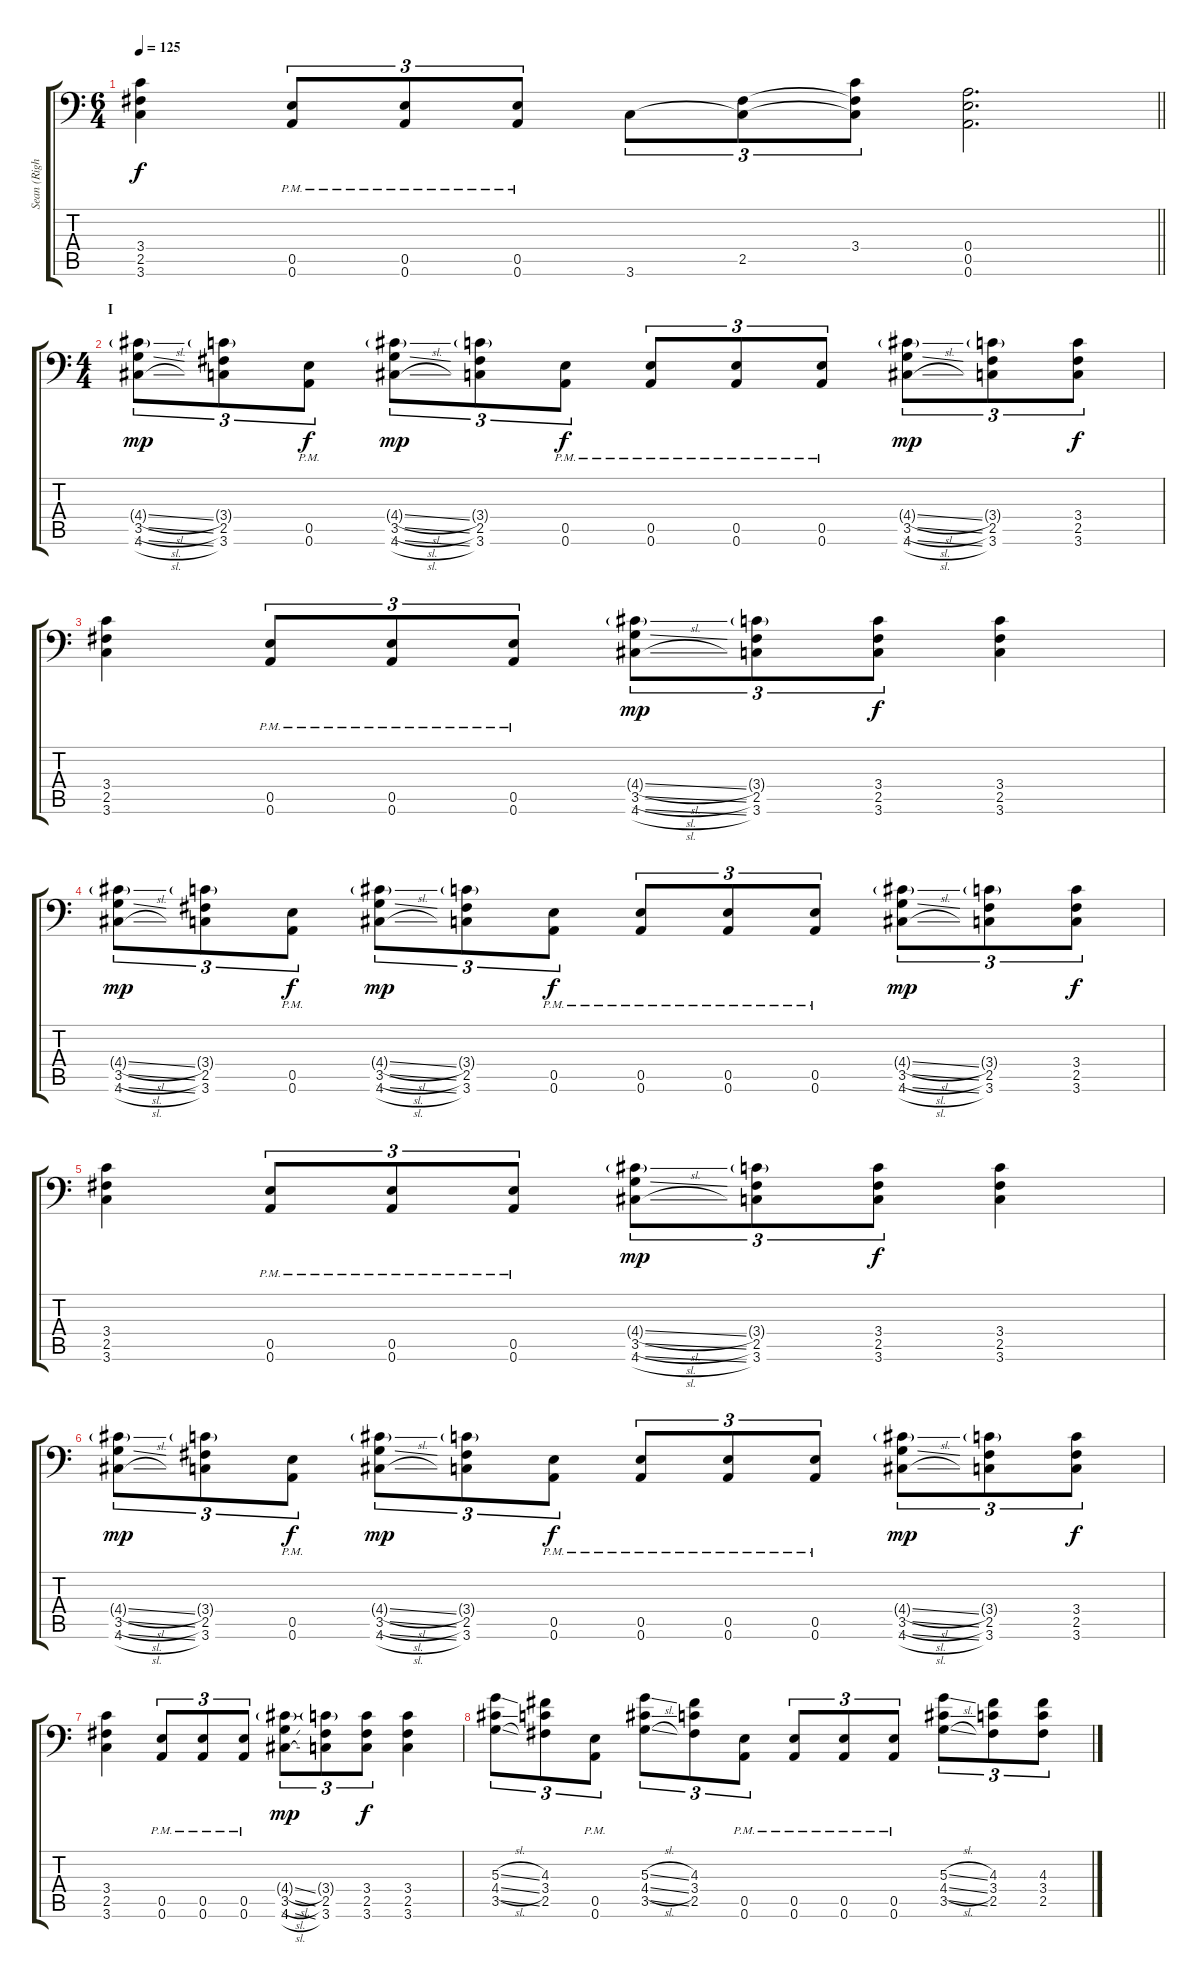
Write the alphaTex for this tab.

\track ("Sean (Right)" "Sean (Righ") {instrument distortionguitar}
\staff {score tabs}
\tuning (B3 Gb3 D3 A2 E2 A1) {hide}
\ts (6 4)
\tempo 125
\clef f4
\barLineRight lightlight
\ks c
(3.4 2.5 3.6).4{dy f} (0.5{pm} 0.6{pm}).8{tu (3 2)} (0.5{pm} 0.6{pm}).8{tu (3 2)} (0.5{pm} 0.6{pm}).8{tu (3 2)} 3.6.8{tu (3 2)} (2.5 3.6{t}).8{tu (3 2)} (3.4 2.5{t} 3.6{t}).8{tu (3 2)} (0.4 0.5 0.6).2{d} |
\ts (4 4)
\section ("" "I")
(4.4{sl g} 3.5{sl} 4.6{sl}).8{tu (3 2) dy mp} (3.4{g} 2.5 3.6).8{tu (3 2)} (0.5{pm} 0.6{pm}).8{tu (3 2) dy f} (4.4{sl g} 3.5{sl} 4.6{sl}).8{tu (3 2) dy mp} (3.4{g} 2.5 3.6).8{tu (3 2)} (0.5{pm} 0.6{pm}).8{tu (3 2) dy f} (0.5{pm} 0.6{pm}).8{tu (3 2)} (0.5{pm} 0.6{pm}).8{tu (3 2)} (0.5{pm} 0.6{pm}).8{tu (3 2)} (4.4{sl g} 3.5{sl} 4.6{sl}).8{tu (3 2) dy mp} (3.4{g} 2.5 3.6).8{tu (3 2)} (3.4 2.5 3.6).8{tu (3 2) dy f} |
(3.4 2.5 3.6).4 (0.5{pm} 0.6{pm}).8{tu (3 2)} (0.5{pm} 0.6{pm}).8{tu (3 2)} (0.5{pm} 0.6{pm}).8{tu (3 2)} (4.4{sl g} 3.5{sl} 4.6{sl}).8{tu (3 2) dy mp} (3.4{g} 2.5 3.6).8{tu (3 2)} (3.4 2.5 3.6).8{tu (3 2) dy f} (3.4 2.5 3.6).4 |
(4.4{sl g} 3.5{sl} 4.6{sl}).8{tu (3 2) dy mp} (3.4{g} 2.5 3.6).8{tu (3 2)} (0.5{pm} 0.6{pm}).8{tu (3 2) dy f} (4.4{sl g} 3.5{sl} 4.6{sl}).8{tu (3 2) dy mp} (3.4{g} 2.5 3.6).8{tu (3 2)} (0.5{pm} 0.6{pm}).8{tu (3 2) dy f} (0.5{pm} 0.6{pm}).8{tu (3 2)} (0.5{pm} 0.6{pm}).8{tu (3 2)} (0.5{pm} 0.6{pm}).8{tu (3 2)} (4.4{sl g} 3.5{sl} 4.6{sl}).8{tu (3 2) dy mp} (3.4{g} 2.5 3.6).8{tu (3 2)} (3.4 2.5 3.6).8{tu (3 2) dy f} |
(3.4 2.5 3.6).4 (0.5{pm} 0.6{pm}).8{tu (3 2)} (0.5{pm} 0.6{pm}).8{tu (3 2)} (0.5{pm} 0.6{pm}).8{tu (3 2)} (4.4{sl g} 3.5{sl} 4.6{sl}).8{tu (3 2) dy mp} (3.4{g} 2.5 3.6).8{tu (3 2)} (3.4 2.5 3.6).8{tu (3 2) dy f} (3.4 2.5 3.6).4 |
(4.4{sl g} 3.5{sl} 4.6{sl}).8{tu (3 2) dy mp} (3.4{g} 2.5 3.6).8{tu (3 2)} (0.5{pm} 0.6{pm}).8{tu (3 2) dy f} (4.4{sl g} 3.5{sl} 4.6{sl}).8{tu (3 2) dy mp} (3.4{g} 2.5 3.6).8{tu (3 2)} (0.5{pm} 0.6{pm}).8{tu (3 2) dy f} (0.5{pm} 0.6{pm}).8{tu (3 2)} (0.5{pm} 0.6{pm}).8{tu (3 2)} (0.5{pm} 0.6{pm}).8{tu (3 2)} (4.4{sl g} 3.5{sl} 4.6{sl}).8{tu (3 2) dy mp} (3.4{g} 2.5 3.6).8{tu (3 2)} (3.4 2.5 3.6).8{tu (3 2) dy f} |
(3.4 2.5 3.6).4 (0.5{pm} 0.6{pm}).8{tu (3 2)} (0.5{pm} 0.6{pm}).8{tu (3 2)} (0.5{pm} 0.6{pm}).8{tu (3 2)} (4.4{sl g} 3.5{sl} 4.6{sl}).8{tu (3 2) dy mp} (3.4{g} 2.5 3.6).8{tu (3 2)} (3.4 2.5 3.6).8{tu (3 2) dy f} (3.4 2.5 3.6).4 |
(5.3{sl} 4.4{sl} 3.5{sl}).8{tu (3 2)} (4.3 3.4 2.5).8{tu (3 2)} (0.5{pm} 0.6{pm}).8{tu (3 2)} (5.3{sl} 4.4{sl} 3.5{sl}).8{tu (3 2)} (4.3 3.4 2.5).8{tu (3 2)} (0.5{pm} 0.6{pm}).8{tu (3 2)} (0.5{pm} 0.6{pm}).8{tu (3 2)} (0.5{pm} 0.6{pm}).8{tu (3 2)} (0.5{pm} 0.6{pm}).8{tu (3 2)} (5.3{sl} 4.4{sl} 3.5{sl}).8{tu (3 2)} (4.3 3.4 2.5).8{tu (3 2)} (4.3 3.4 2.5).8{tu (3 2)}
